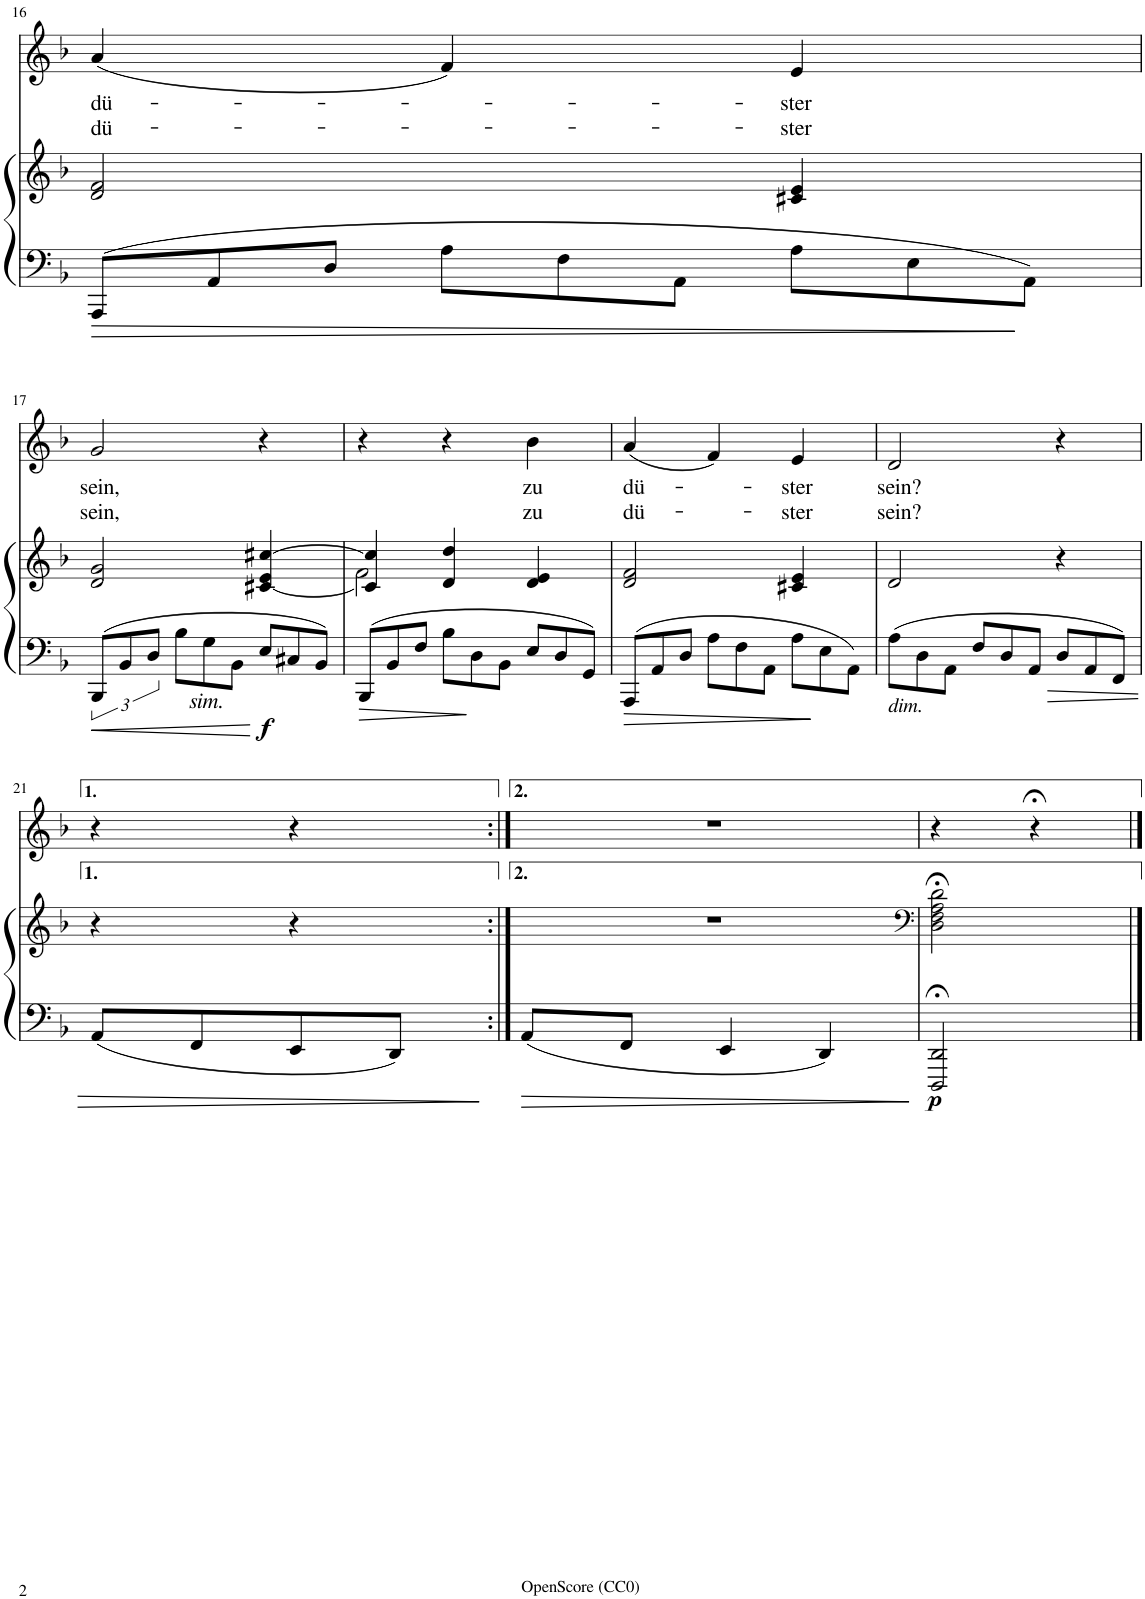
**kern	**kern	**dynam	**kern	**text	**text
*part2	*part2	*part2	*part1	*part1	*part1
*staff3	*staff2	*staff2/3	*staff1	*staff1	*staff1
*I"Pianoforte	*	*	*I"Singstimme Voice	*	*
*I'Pno	*	*	*	*	*
!!LO:PB:g=z
*clefF4	*clefG2	*	*clefG2	*	*
*k[b-]	*k[b-]	*	*k[b-]	*	*
*M3/4	*M3/4	*	*M3/4	*	*
=16	=16	=16	=16	=16	=16
!	!	!	!	!LO:LY:b	!LO:LY:b
12AAA/L	2d/ 2f/	.	(4a/	dü-	dü-
12AA/	.	.	.	.	.
12D/J	.	.	.	.	.
*Xbrackettup	*	*	*	*	*
12A\L	.	.	4f/)	.	.
12F\	.	.	.	.	.
12AA\J	.	.	.	.	.
!	!	!	!	!LO:LY:b	!LO:LY:b
12A\L	4c#X/ 4e/	.	4e/	-ster	-ster
12E\	.	.	.	.	.
12AA\J	.	.	.	.	.
!!LO:LB:g=z
=17	=17	=17	=17	=17	=17
*brackettup	*	*	*	*	*
!	!	!	!	!LO:LY:b	!LO:LY:b
12BBB-/L	2d/ 2g/	.	2g/	sein,	sein,
12BB-/	.	.	.	.	.
12D/J	.	.	.	.	.
*Xbrackettup	*	*	*	*	*
12B-\L	.	.	.	.	.
!LO:TX:b:i:t=sim.	!	!	!	!	!
12G\	.	.	.	.	.
12BB-\J	.	.	.	.	.
*brackettup	*	*	*	*	*
!	!	!LO:DY:b=2	!	!	!
12E/L	[<4c#X/ 4e/ [4cc#X/	f	4r	.	.
12C#X/	.	.	.	.	.
12BB-/J	.	.	.	.	.
=18	=18	=18	=18	=18	=18
*	*^	*	*	*	*
12BBB-/L	4c#/] 4cc#/]	2f\	.	4r	.	.
12BB-/	.	.	.	.	.	.
12F/J	.	.	.	.	.	.
*Xbrackettup	*	*	*	*	*	*
12B-\L	4d/ 4dd/	.	.	4r	.	.
12D\	.	.	.	.	.	.
12BB-\J	.	.	.	.	.	.
*brackettup	*	*	*	*	*	*
!	!	!	!	!	!LO:LY:b	!LO:LY:b
12E/L	4d/ 4e/	4ryy	.	4b-\	zu	zu
12D/	.	.	.	.	.	.
12GG/J	.	.	.	.	.	.
*	*v	*v	*	*	*	*
=19	=19	=19	=19	=19	=19
!	!	!	!	!LO:LY:b	!LO:LY:b
12AAA/L	2d/ 2f/	.	(4a/	dü-	dü-
12AA/	.	.	.	.	.
12D/J	.	.	.	.	.
*Xbrackettup	*	*	*	*	*
12A\L	.	.	4f/)	.	.
12F\	.	.	.	.	.
12AA\J	.	.	.	.	.
!	!	!	!	!LO:LY:b	!LO:LY:b
12A\L	4c#X/ 4e/	.	4e/	-ster	-ster
12E\	.	.	.	.	.
12AA\J	.	.	.	.	.
=20	=20	=20	=20	=20	=20
!LO:TX:b:i:t=dim.	!	!	!	!	!
!	!	!	!	!LO:LY:b	!LO:LY:b
12A\L	2d/	.	2d/	sein?	sein?
12D\	.	.	.	.	.
12AA\J	.	.	.	.	.
*brackettup	*	*	*	*	*
12F/L	.	.	.	.	.
12D/	.	.	.	.	.
12AA/J	.	.	.	.	.
12D/L	4r	.	4r	.	.
12AA/	.	.	.	.	.
12FF/J	.	.	.	.	.
!!LO:LB:g=z
=21	=21	=21	=21	=21	=21
8AA/L	4r	.	4r	.	.
8FF/	.	.	.	.	.
8EE/	4r	.	4r	.	.
8DD/J	.	.	.	.	.
=22:|!	=22:|!	=22:|!	=22:|!	=22:|!	=22:|!
8AA/L	2.r	.	2.r	.	.
8FF/J	.	.	.	.	.
4EE/	.	.	.	.	.
4DD/	.	.	.	.	.
=23	=23	=23	=23	=23	=23
*	*clefF4	*	*	*	*
!	!	!LO:DY:b=2	!	!	!
2DDD/;< 2DD/;<	2D\;< 2F\;< 2A\;< 2d\;<	p	4r	.	.
.	.	.	4r;<	.	.
==	==	==	==	==	==
*-	*-	*-	*-	*-	*-
